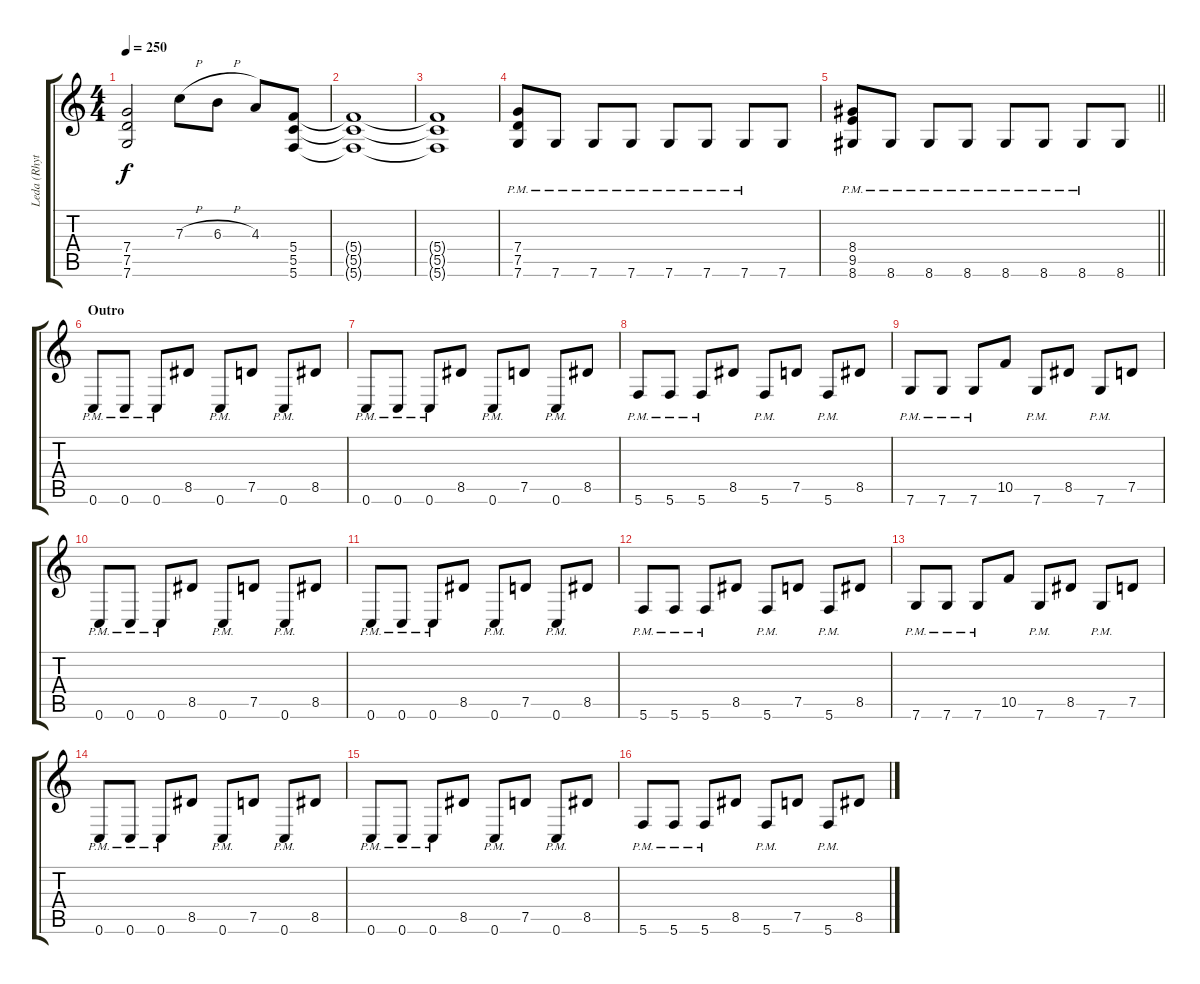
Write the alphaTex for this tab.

\track ("Leda (Rhythm)" "Leda (Rhyt") {instrument distortionguitar}
\staff {score tabs}
\tuning (D4 A3 F3 C3 G2 C2) {hide}
\ts (4 4)
\tempo 250
\clef g2
\ks c
(7.4 7.5 7.6).2{dy f} 7.3{h}.8 6.3{h}.8 4.3.8 (5.4 5.5 5.6).8 |
(5.4{t} 5.5{t} 5.6{t}).1 |
(5.4{t} 5.5{t} 5.6{t}).1 |
(7.4{pm} 7.5{pm} 7.6{pm}).8 7.6{pm}.8 7.6{pm}.8 7.6{pm}.8 7.6{pm}.8 7.6{pm}.8 7.6{pm}.8 7.6.8 |
\barLineRight lightlight
(8.4{pm} 9.5{pm} 8.6{pm}).8 8.6{pm}.8 8.6{pm}.8 8.6{pm}.8 8.6{pm}.8 8.6{pm}.8 8.6{pm}.8 8.6.8 |
\section ("" "Outro")
0.6{pm}.8 0.6{pm}.8 0.6{pm}.8 8.5.8 0.6{pm}.8 7.5.8 0.6{pm}.8 8.5.8 |
0.6{pm}.8 0.6{pm}.8 0.6{pm}.8 8.5.8 0.6{pm}.8 7.5.8 0.6{pm}.8 8.5.8 |
5.6{pm}.8 5.6{pm}.8 5.6{pm}.8 8.5.8 5.6{pm}.8 7.5.8 5.6{pm}.8 8.5.8 |
7.6{pm}.8 7.6{pm}.8 7.6{pm}.8 10.5.8 7.6{pm}.8 8.5.8 7.6{pm}.8 7.5.8 |
0.6{pm}.8 0.6{pm}.8 0.6{pm}.8 8.5.8 0.6{pm}.8 7.5.8 0.6{pm}.8 8.5.8 |
0.6{pm}.8 0.6{pm}.8 0.6{pm}.8 8.5.8 0.6{pm}.8 7.5.8 0.6{pm}.8 8.5.8 |
5.6{pm}.8 5.6{pm}.8 5.6{pm}.8 8.5.8 5.6{pm}.8 7.5.8 5.6{pm}.8 8.5.8 |
7.6{pm}.8 7.6{pm}.8 7.6{pm}.8 10.5.8 7.6{pm}.8 8.5.8 7.6{pm}.8 7.5.8 |
0.6{pm}.8 0.6{pm}.8 0.6{pm}.8 8.5.8 0.6{pm}.8 7.5.8 0.6{pm}.8 8.5.8 |
0.6{pm}.8 0.6{pm}.8 0.6{pm}.8 8.5.8 0.6{pm}.8 7.5.8 0.6{pm}.8 8.5.8 |
5.6{pm}.8 5.6{pm}.8 5.6{pm}.8 8.5.8 5.6{pm}.8 7.5.8 5.6{pm}.8 8.5.8
